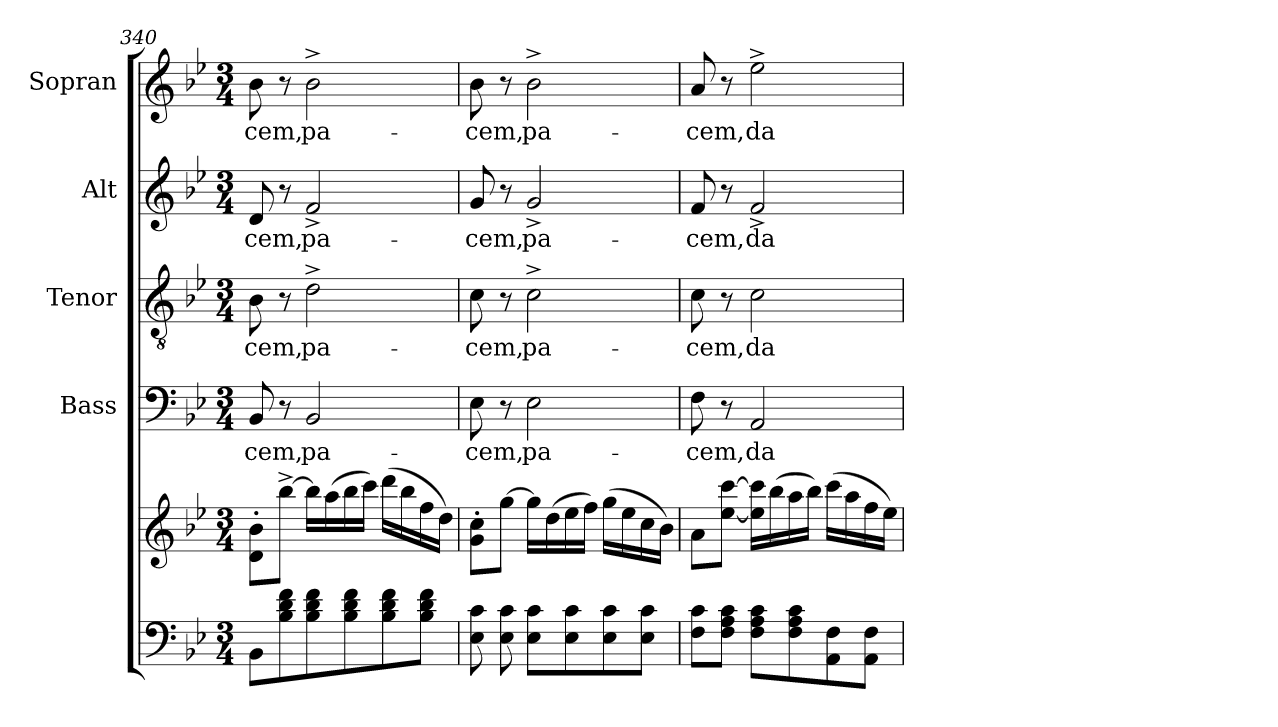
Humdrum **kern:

**kern	**kern	**kern	**text	**kern	**text	**kern	**text	**kern	**text
*part5	*part5	*part4	*part4	*part3	*part3	*part2	*part2	*part1	*part1
*staff6	*staff5	*staff4	*staff4	*staff3	*staff3	*staff2	*staff2	*staff1	*staff1
*	*	*I"Bass	*	*I"Tenor	*	*I"Alt	*	*I"Sopran	*
*	*	*I'B.	*	*I'T.	*	*I'A.	*	*I'S.	*
*clefF4	*clefG2	*clefF4	*	*clefGv2	*	*clefG2	*	*clefG2	*
*k[b-e-]	*k[b-e-]	*k[b-e-]	*	*k[b-e-]	*	*k[b-e-]	*	*k[b-e-]	*
*B-:	*B-:	*B-:	*	*B-:	*	*B-:	*	*B-:	*
*M3/4	*M3/4	*M3/4	*	*M3/4	*	*M3/4	*	*M3/4	*
=340	=340	=340	=340	=340	=340	=340	=340	=340	=340
!	!	!	!LO:LY:b	!	!LO:LY:b	!	!LO:LY:b	!	!LO:LY:b
8BB-\L	8d\'> 8b-\'>L	8BB-/	-cem,	8B-\	-cem,	8d/	-cem,	8b-\	-cem,
8B-\ 8d\ 8f\	[8bb-^>\J	8r	.	8r	.	8r	.	8r	.
!	!	!	!LO:LY:b	!	!LO:LY:b	!	!LO:LY:b	!	!LO:LY:b
8B-\ 8d\ 8f\	16bb-\LL]	2BB-/	pa-	2d^>\	pa-	2f^>/	pa-	2b-^>\	pa-
.	(>16aa\	.	.	.	.	.	.	.	.
8B-\ 8d\ 8f\	16bb-\	.	.	.	.	.	.	.	.
.	16ccc\JJ)	.	.	.	.	.	.	.	.
8B-\ 8d\ 8f\	(>16ddd\LL	.	.	.	.	.	.	.	.
.	16bb-\	.	.	.	.	.	.	.	.
8B-\ 8d\ 8f\J	16ff\	.	.	.	.	.	.	.	.
.	16dd\JJ)	.	.	.	.	.	.	.	.
=341	=341	=341	=341	=341	=341	=341	=341	=341	=341
!	!	!	!LO:LY:b	!	!LO:LY:b	!	!LO:LY:b	!	!LO:LY:b
8E-\ 8c\	8g\'> 8cc\'>L	8E-\	-cem,	8c\	-cem,	8g/	-cem,	8b-\	-cem,
8E-\ 8c\	[8gg\J	8r	.	8r	.	8r	.	8r	.
!	!	!	!LO:LY:b	!	!LO:LY:b	!	!LO:LY:b	!	!LO:LY:b
8E-\ 8c\L	16gg\LL]	2E-\	pa-	2c^>\	pa-	2g^>/	pa-	2b-^>\	pa-
.	(>16dd\	.	.	.	.	.	.	.	.
8E-\ 8c\	16ee-\	.	.	.	.	.	.	.	.
.	16ff\JJ)	.	.	.	.	.	.	.	.
8E-\ 8c\	(>16gg\LL	.	.	.	.	.	.	.	.
.	16ee-\	.	.	.	.	.	.	.	.
8E-\ 8c\J	16cc\	.	.	.	.	.	.	.	.
.	16b-\JJ)	.	.	.	.	.	.	.	.
=342	=342	=342	=342	=342	=342	=342	=342	=342	=342
!	!	!	!LO:LY:b	!	!LO:LY:b	!	!LO:LY:b	!	!LO:LY:b
8F\ 8c\L	8a\L	8F\	-cem,	8c\	-cem,	8f/	-cem,	8a/	-cem,
8F\ 8A\ 8c\J	[8ee-\ [8ccc\J	8r	.	8r	.	8r	.	8r	.
!	!	!	!LO:LY:b	!	!LO:LY:b	!	!LO:LY:b	!	!LO:LY:b
8F\ 8A\ 8c\L	16ee-\] 16ccc\]LL	2AA/	da	2c\	da	2f^>/	da	2ee-^>\	da
.	(>16bb-\	.	.	.	.	.	.	.	.
8F\ 8A\ 8c\	16aa\	.	.	.	.	.	.	.	.
.	16bb-\JJ)	.	.	.	.	.	.	.	.
8AA\ 8F\	(>16ccc\LL	.	.	.	.	.	.	.	.
.	16aa\	.	.	.	.	.	.	.	.
8AA\ 8F\J	16ff\	.	.	.	.	.	.	.	.
.	16ee-\JJ)	.	.	.	.	.	.	.	.
=	=	=	=	=	=	=	=	=	=
*-	*-	*-	*-	*-	*-	*-	*-	*-	*-
